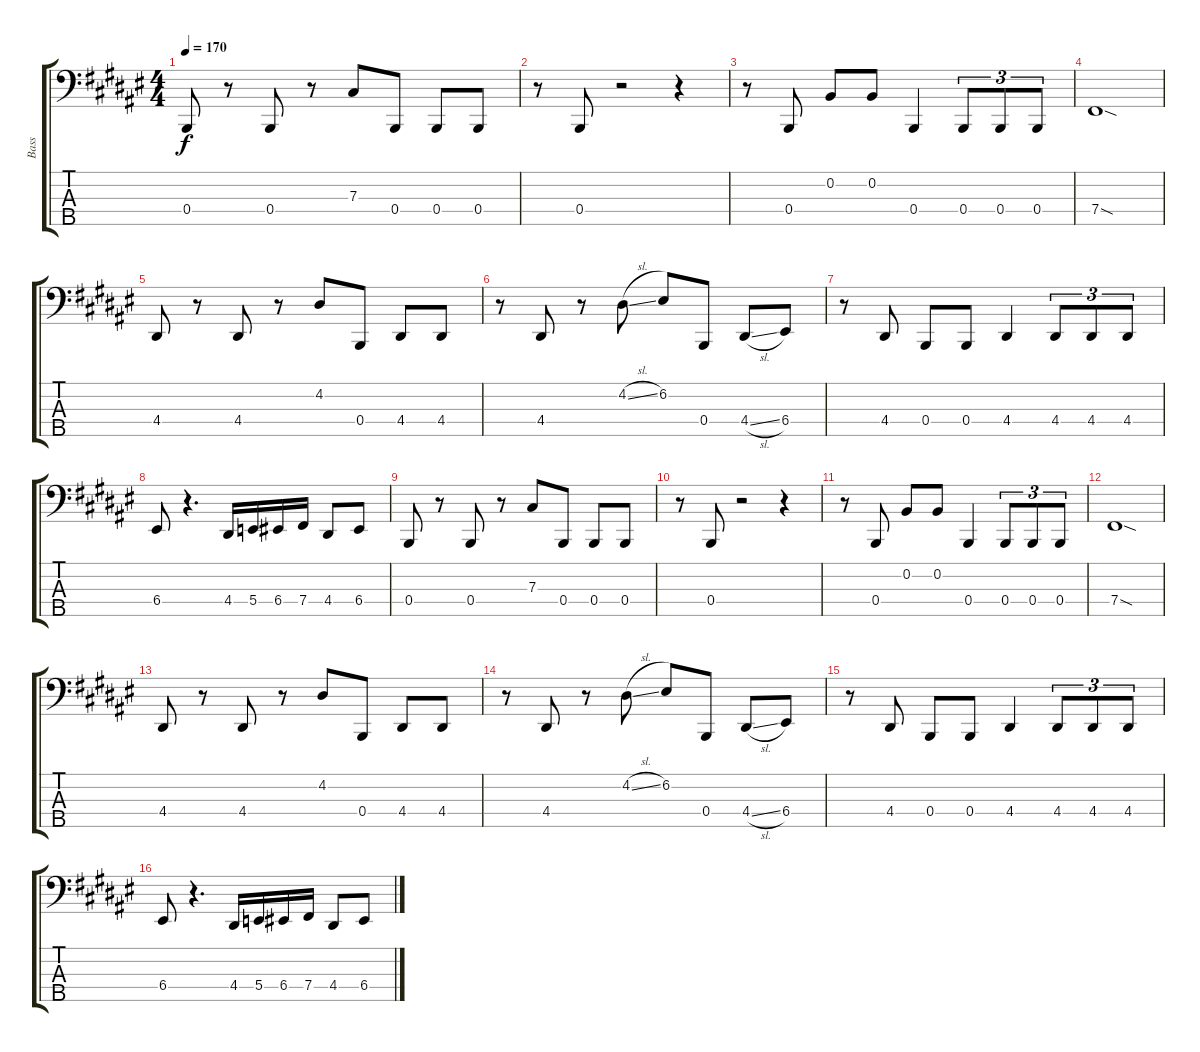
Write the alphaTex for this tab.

\track ("Bass" "Bass") {instrument electricbassfinger}
\staff {score tabs}
\tuning (E2 B1 Gb1 B0 Ab0) {hide}
\ts (4 4)
\tempo 170
\clef f4
\ks d#minor
0.4.8{dy f} r.8 0.4.8 r.8 7.3.8 0.4.8 0.4.8 0.4.8 |
r.8 0.4.8 r.2 r.4 |
r.8 0.4.8 0.2.8 0.2.8 0.4.4 0.4.8{tu (3 2)} 0.4.8{tu (3 2)} 0.4.8{tu (3 2)} |
7.4{sod}.1 |
4.4.8 r.8 4.4.8 r.8 4.2.8 0.4.8 4.4.8 4.4.8 |
r.8 4.4.8 r.8 4.2{sl}.8 6.2.8 0.4.8 4.4{sl}.8 6.4.8 |
r.8 4.4.8 0.4.8 0.4.8 4.4.4 4.4.8{tu (3 2)} 4.4.8{tu (3 2)} 4.4.8{tu (3 2)} |
6.4.8 r.4{d} 4.4.16 5.4.16 6.4.16 7.4.16 4.4.8 6.4.8 |
0.4.8 r.8 0.4.8 r.8 7.3.8 0.4.8 0.4.8 0.4.8 |
r.8 0.4.8 r.2 r.4 |
r.8 0.4.8 0.2.8 0.2.8 0.4.4 0.4.8{tu (3 2)} 0.4.8{tu (3 2)} 0.4.8{tu (3 2)} |
7.4{sod}.1 |
4.4.8 r.8 4.4.8 r.8 4.2.8 0.4.8 4.4.8 4.4.8 |
r.8 4.4.8 r.8 4.2{sl}.8 6.2.8 0.4.8 4.4{sl}.8 6.4.8 |
r.8 4.4.8 0.4.8 0.4.8 4.4.4 4.4.8{tu (3 2)} 4.4.8{tu (3 2)} 4.4.8{tu (3 2)} |
6.4.8 r.4{d} 4.4.16 5.4.16 6.4.16 7.4.16 4.4.8 6.4.8
